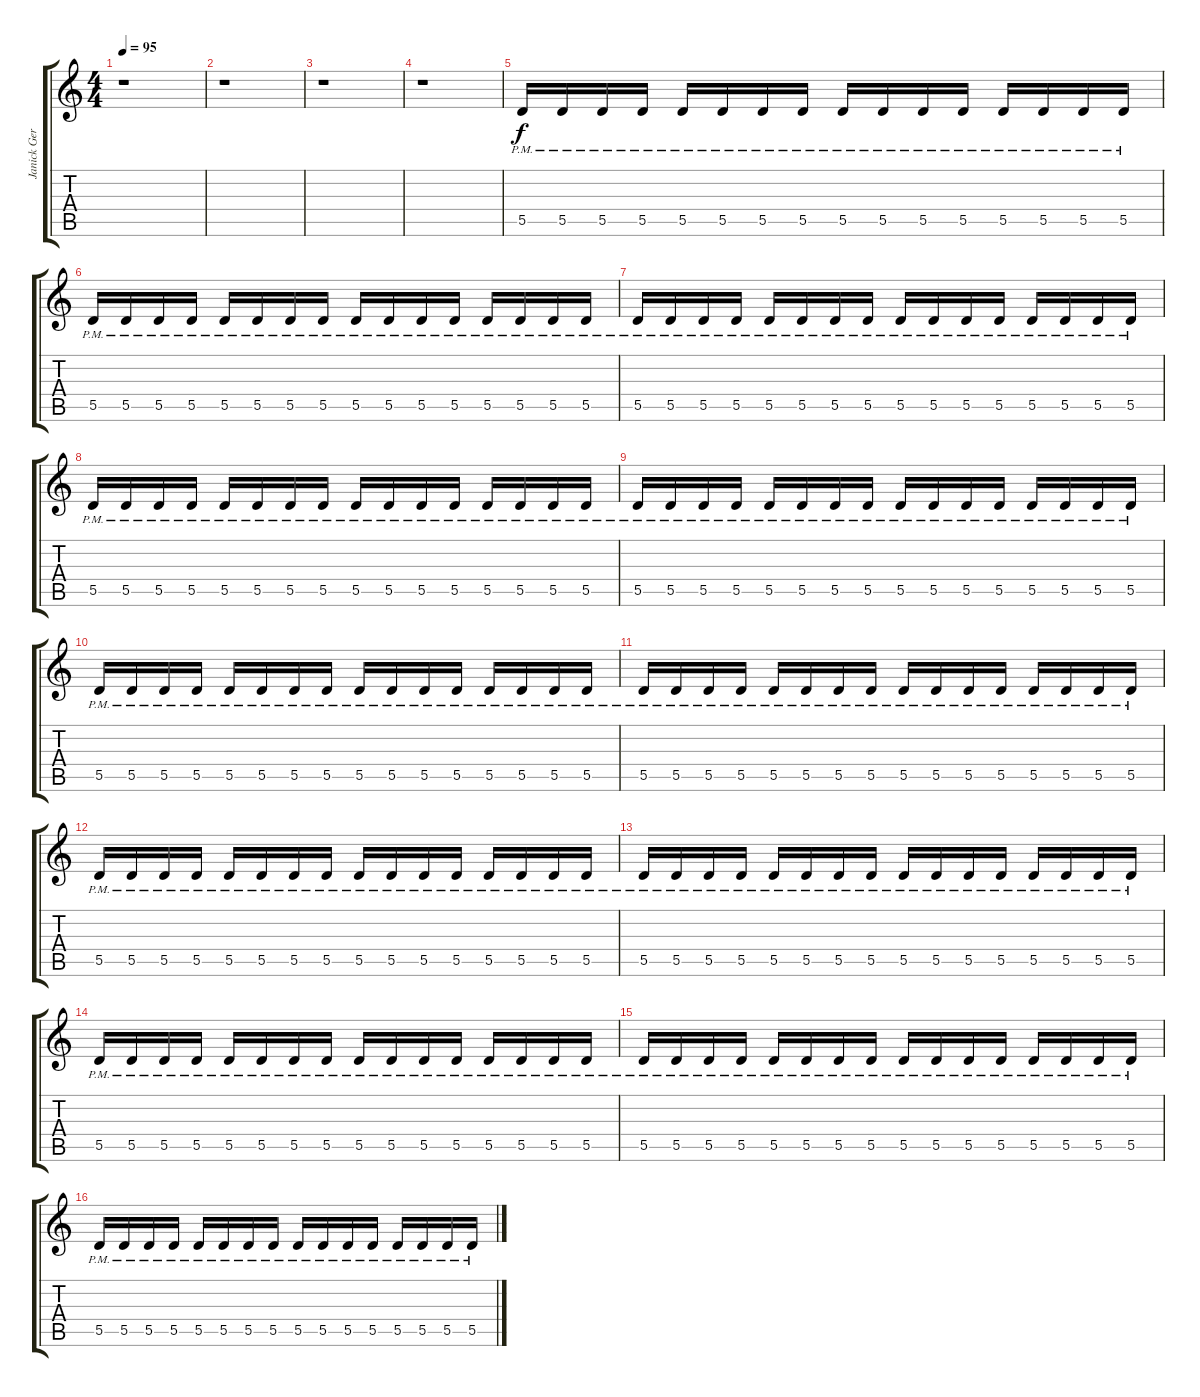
\track ("Janick Gers" "Janick Ger") {instrument distortionguitar}
\staff {score tabs}
\tuning (E4 B3 G3 D3 A2 E2) {hide}
\ts (4 4)
\tempo 95
\clef g2
\ks c
r.1{dy f} |
r.1 |
r.1 |
r.1 |
5.5{pm}.16{volume 11 instrument distortionguitar} 5.5{pm}.16 5.5{pm}.16 5.5{pm}.16 5.5{pm}.16 5.5{pm}.16 5.5{pm}.16 5.5{pm}.16 5.5{pm}.16 5.5{pm}.16 5.5{pm}.16 5.5{pm}.16 5.5{pm}.16 5.5{pm}.16 5.5{pm}.16 5.5{pm}.16 |
5.5{pm}.16 5.5{pm}.16 5.5{pm}.16 5.5{pm}.16 5.5{pm}.16 5.5{pm}.16 5.5{pm}.16 5.5{pm}.16 5.5{pm}.16 5.5{pm}.16 5.5{pm}.16 5.5{pm}.16 5.5{pm}.16 5.5{pm}.16 5.5{pm}.16 5.5{pm}.16 |
5.5{pm}.16 5.5{pm}.16 5.5{pm}.16 5.5{pm}.16 5.5{pm}.16 5.5{pm}.16 5.5{pm}.16 5.5{pm}.16 5.5{pm}.16 5.5{pm}.16 5.5{pm}.16 5.5{pm}.16 5.5{pm}.16 5.5{pm}.16 5.5{pm}.16 5.5{pm}.16 |
5.5{pm}.16 5.5{pm}.16 5.5{pm}.16 5.5{pm}.16 5.5{pm}.16 5.5{pm}.16 5.5{pm}.16 5.5{pm}.16 5.5{pm}.16 5.5{pm}.16 5.5{pm}.16 5.5{pm}.16 5.5{pm}.16 5.5{pm}.16 5.5{pm}.16 5.5{pm}.16 |
5.5{pm}.16 5.5{pm}.16 5.5{pm}.16 5.5{pm}.16 5.5{pm}.16 5.5{pm}.16 5.5{pm}.16 5.5{pm}.16 5.5{pm}.16 5.5{pm}.16 5.5{pm}.16 5.5{pm}.16 5.5{pm}.16 5.5{pm}.16 5.5{pm}.16 5.5{pm}.16 |
5.5{pm}.16 5.5{pm}.16 5.5{pm}.16 5.5{pm}.16 5.5{pm}.16 5.5{pm}.16 5.5{pm}.16 5.5{pm}.16 5.5{pm}.16 5.5{pm}.16 5.5{pm}.16 5.5{pm}.16 5.5{pm}.16 5.5{pm}.16 5.5{pm}.16 5.5{pm}.16 |
5.5{pm}.16 5.5{pm}.16 5.5{pm}.16 5.5{pm}.16 5.5{pm}.16 5.5{pm}.16 5.5{pm}.16 5.5{pm}.16 5.5{pm}.16 5.5{pm}.16 5.5{pm}.16 5.5{pm}.16 5.5{pm}.16 5.5{pm}.16 5.5{pm}.16 5.5{pm}.16 |
5.5{pm}.16 5.5{pm}.16 5.5{pm}.16 5.5{pm}.16 5.5{pm}.16 5.5{pm}.16 5.5{pm}.16 5.5{pm}.16 5.5{pm}.16 5.5{pm}.16 5.5{pm}.16 5.5{pm}.16 5.5{pm}.16 5.5{pm}.16 5.5{pm}.16 5.5{pm}.16 |
5.5{pm}.16 5.5{pm}.16 5.5{pm}.16 5.5{pm}.16 5.5{pm}.16 5.5{pm}.16 5.5{pm}.16 5.5{pm}.16 5.5{pm}.16 5.5{pm}.16 5.5{pm}.16 5.5{pm}.16 5.5{pm}.16 5.5{pm}.16 5.5{pm}.16 5.5{pm}.16 |
5.5{pm}.16 5.5{pm}.16 5.5{pm}.16 5.5{pm}.16 5.5{pm}.16 5.5{pm}.16 5.5{pm}.16 5.5{pm}.16 5.5{pm}.16 5.5{pm}.16 5.5{pm}.16 5.5{pm}.16 5.5{pm}.16 5.5{pm}.16 5.5{pm}.16 5.5{pm}.16 |
5.5{pm}.16 5.5{pm}.16 5.5{pm}.16 5.5{pm}.16 5.5{pm}.16 5.5{pm}.16 5.5{pm}.16 5.5{pm}.16 5.5{pm}.16 5.5{pm}.16 5.5{pm}.16 5.5{pm}.16 5.5{pm}.16 5.5{pm}.16 5.5{pm}.16 5.5{pm}.16 |
5.5{pm}.16 5.5{pm}.16 5.5{pm}.16 5.5{pm}.16 5.5{pm}.16 5.5{pm}.16 5.5{pm}.16 5.5{pm}.16 5.5{pm}.16 5.5{pm}.16 5.5{pm}.16 5.5{pm}.16 5.5{pm}.16 5.5{pm}.16 5.5{pm}.16 5.5{pm}.16
